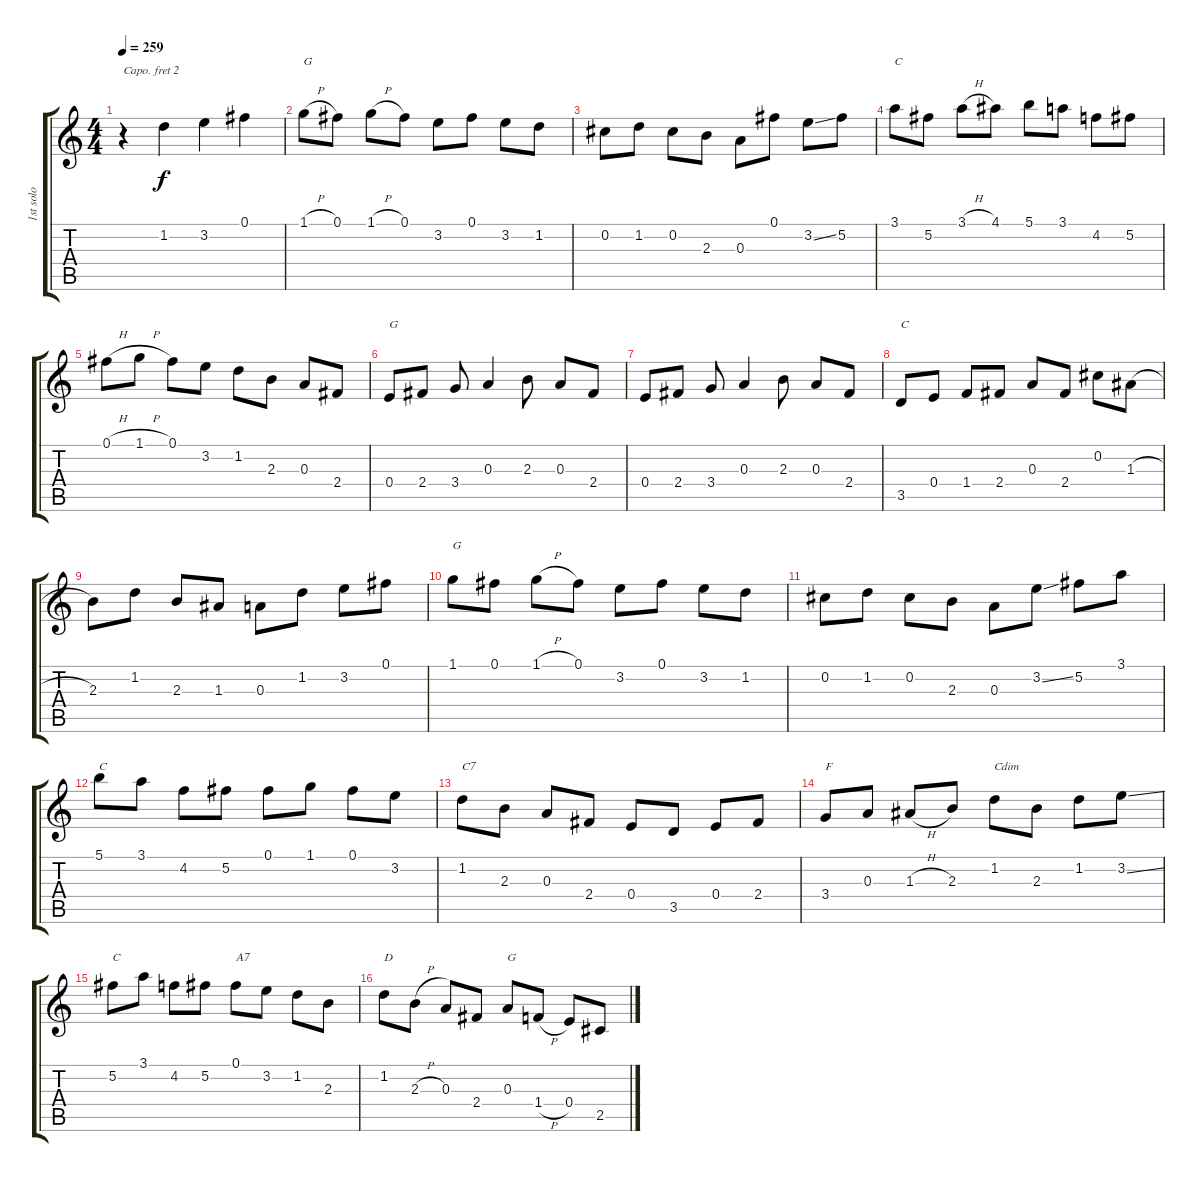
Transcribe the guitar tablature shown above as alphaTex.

\track ("1st solo" "1st solo") {instrument acousticguitarnylon}
\staff {score tabs}
\capo 2
\tuning (E4 B3 G3 D3 A2 E2) {hide}
\ts (4 4)
\tempo 259
\clef g2
\ks c
r.4{dy f instrument acousticguitarnylon} 1.2.4 3.2.4 0.1.4 |
1.1{h}.8{txt "G"} 0.1.8 1.1{h}.8 0.1.8 3.2.8 0.1.8 3.2.8 1.2.8 |
0.2.8 1.2.8 0.2.8 2.3.8 0.3.8 0.1.8 3.2{ss}.8 5.2.8 |
3.1.8{txt "C"} 5.2.8 3.1{h}.8 4.1.8 5.1.8 3.1.8 4.2.8 5.2.8 |
0.1{h}.8 1.1{h}.8 0.1.8 3.2.8 1.2.8 2.3.8 0.3.8 2.4.8 |
0.4.8{txt "G"} 2.4.8 3.4.8 0.3.4 2.3.8 0.3.8 2.4.8 |
0.4.8 2.4.8 3.4.8 0.3.4 2.3.8 0.3.8 2.4.8 |
3.5.8{txt "C"} 0.4.8 1.4.8 2.4.8 0.3.8 2.4.8 0.2.8 1.3{h}.8 |
2.3.8 1.2.8 2.3.8 1.3.8 0.3.8 1.2.8 3.2.8 0.1.8 |
1.1.8{txt "G"} 0.1.8 1.1{h}.8 0.1.8 3.2.8 0.1.8 3.2.8 1.2.8 |
0.2.8 1.2.8 0.2.8 2.3.8 0.3.8 3.2{ss}.8 5.2.8 3.1.8 |
5.1.8{txt "C"} 3.1.8 4.2.8 5.2.8 0.1.8 1.1.8 0.1.8 3.2.8 |
1.2.8{txt "C7"} 2.3.8 0.3.8 2.4.8 0.4.8 3.5.8 0.4.8 2.4.8 |
3.4.8{txt "F"} 0.3.8 1.3{h}.8 2.3.8 1.2.8{txt "Cdim"} 2.3.8 1.2.8 3.2{ss}.8 |
5.2.8{txt "C"} 3.1.8 4.2.8 5.2.8 0.1.8{txt "A7"} 3.2.8 1.2.8 2.3.8 |
1.2.8{txt "D"} 2.3{h}.8 0.3.8 2.4.8 0.3.8{txt "G"} 1.4{h}.8 0.4.8 2.5.8
